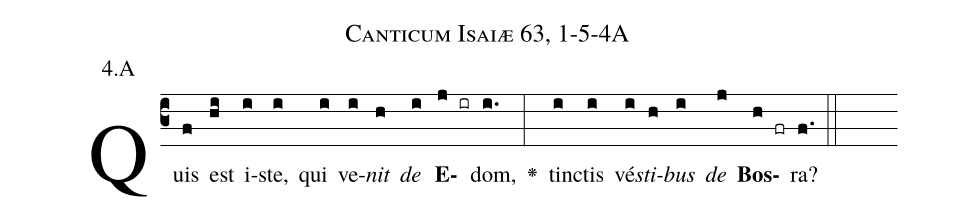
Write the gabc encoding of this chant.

name: Canticum Isaiæ 63, 1-5-4A;
annotation: 4.A;
%%
(c3)Quis(f) est(hi) i(i)ste,(i) qui(i) ve(i)<i>nit</i>(h) <i>de</i>(i) <b>E</b>(j ir)dom,(i.) <v>\greheightstar</v>(:) tin(i)ctis(i) vé(i)<i>sti</i>(h)<i>bus</i>(i) <i>de</i>(j) <b>Bos</b>(h fr)ra?(f.) (::)


%E(i) u(h) o(i) u(j) a(h) e.(f.) (::)
